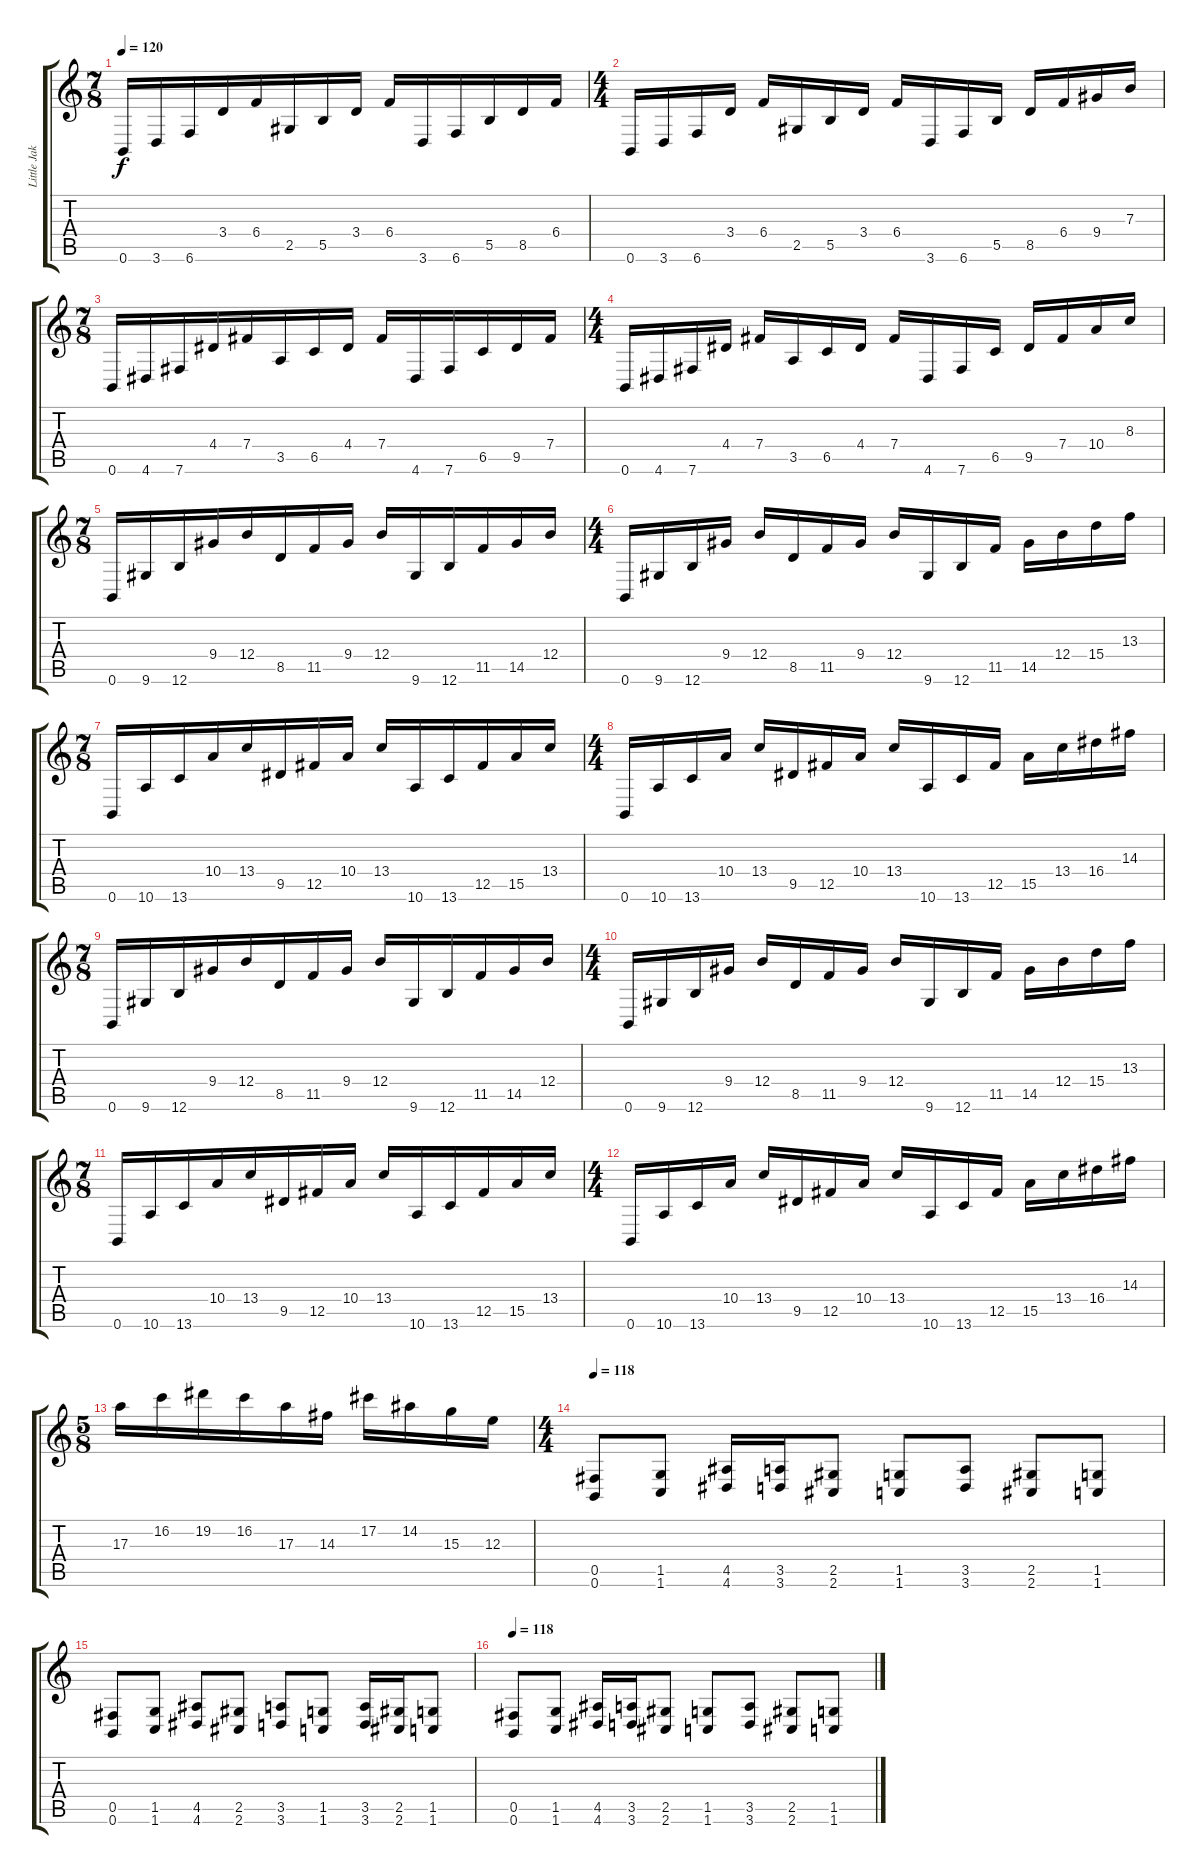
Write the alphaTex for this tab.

\track ("Little Jake" "Little Jak") {instrument distortionguitar}
\staff {score tabs}
\tuning (Db4 Ab3 E3 B2 Gb2 B1) {hide}
\ts (7 8)
\tempo 120
\clef g2
\ks c
0.6.16{dy f} 3.6.16 6.6.16 3.4.16 6.4.16 2.5.16 5.5.16 3.4.16 6.4.16 3.6.16 6.6.16 5.5.16 8.5.16 6.4.16 |
\ts (4 4)
0.6.16 3.6.16 6.6.16 3.4.16 6.4.16 2.5.16 5.5.16 3.4.16 6.4.16 3.6.16 6.6.16 5.5.16 8.5.16 6.4.16 9.4.16 7.3.16 |
\ts (7 8)
0.6.16 4.6.16 7.6.16 4.4.16 7.4.16 3.5.16 6.5.16 4.4.16 7.4.16 4.6.16 7.6.16 6.5.16 9.5.16 7.4.16 |
\ts (4 4)
0.6.16 4.6.16 7.6.16 4.4.16 7.4.16 3.5.16 6.5.16 4.4.16 7.4.16 4.6.16 7.6.16 6.5.16 9.5.16 7.4.16 10.4.16 8.3.16 |
\ts (7 8)
0.6.16 9.6.16 12.6.16 9.4.16 12.4.16 8.5.16 11.5.16 9.4.16 12.4.16 9.6.16 12.6.16 11.5.16 14.5.16 12.4.16 |
\ts (4 4)
0.6.16 9.6.16 12.6.16 9.4.16 12.4.16 8.5.16 11.5.16 9.4.16 12.4.16 9.6.16 12.6.16 11.5.16 14.5.16 12.4.16 15.4.16 13.3.16 |
\ts (7 8)
0.6.16 10.6.16 13.6.16 10.4.16 13.4.16 9.5.16 12.5.16 10.4.16 13.4.16 10.6.16 13.6.16 12.5.16 15.5.16 13.4.16 |
\ts (4 4)
0.6.16 10.6.16 13.6.16 10.4.16 13.4.16 9.5.16 12.5.16 10.4.16 13.4.16 10.6.16 13.6.16 12.5.16 15.5.16 13.4.16 16.4.16 14.3.16 |
\ts (7 8)
0.6.16 9.6.16 12.6.16 9.4.16 12.4.16 8.5.16 11.5.16 9.4.16 12.4.16 9.6.16 12.6.16 11.5.16 14.5.16 12.4.16 |
\ts (4 4)
0.6.16 9.6.16 12.6.16 9.4.16 12.4.16 8.5.16 11.5.16 9.4.16 12.4.16 9.6.16 12.6.16 11.5.16 14.5.16 12.4.16 15.4.16 13.3.16 |
\ts (7 8)
0.6.16 10.6.16 13.6.16 10.4.16 13.4.16 9.5.16 12.5.16 10.4.16 13.4.16 10.6.16 13.6.16 12.5.16 15.5.16 13.4.16 |
\ts (4 4)
0.6.16 10.6.16 13.6.16 10.4.16 13.4.16 9.5.16 12.5.16 10.4.16 13.4.16 10.6.16 13.6.16 12.5.16 15.5.16 13.4.16 16.4.16 14.3.16 |
\ts (5 8)
17.3.16 16.2.16 19.2.16 16.2.16 17.3.16 14.3.16 17.2.16 14.2.16 15.3.16 12.3.16 |
\ts (4 4)
\tempo 118
(0.5 0.6).8 (1.5 1.6).8 (4.5 4.6).16 (3.5 3.6).16 (2.5 2.6).8 (1.5 1.6).8 (3.5 3.6).8 (2.5 2.6).8 (1.5 1.6).8 |
(0.5 0.6).8 (1.5 1.6).8 (4.5 4.6).8 (2.5 2.6).8 (3.5 3.6).8 (1.5 1.6).8 (3.5 3.6).16 (2.5 2.6).16 (1.5 1.6).8 |
\tempo 118
(0.5 0.6).8 (1.5 1.6).8 (4.5 4.6).16 (3.5 3.6).16 (2.5 2.6).8 (1.5 1.6).8 (3.5 3.6).8 (2.5 2.6).8 (1.5 1.6).8
